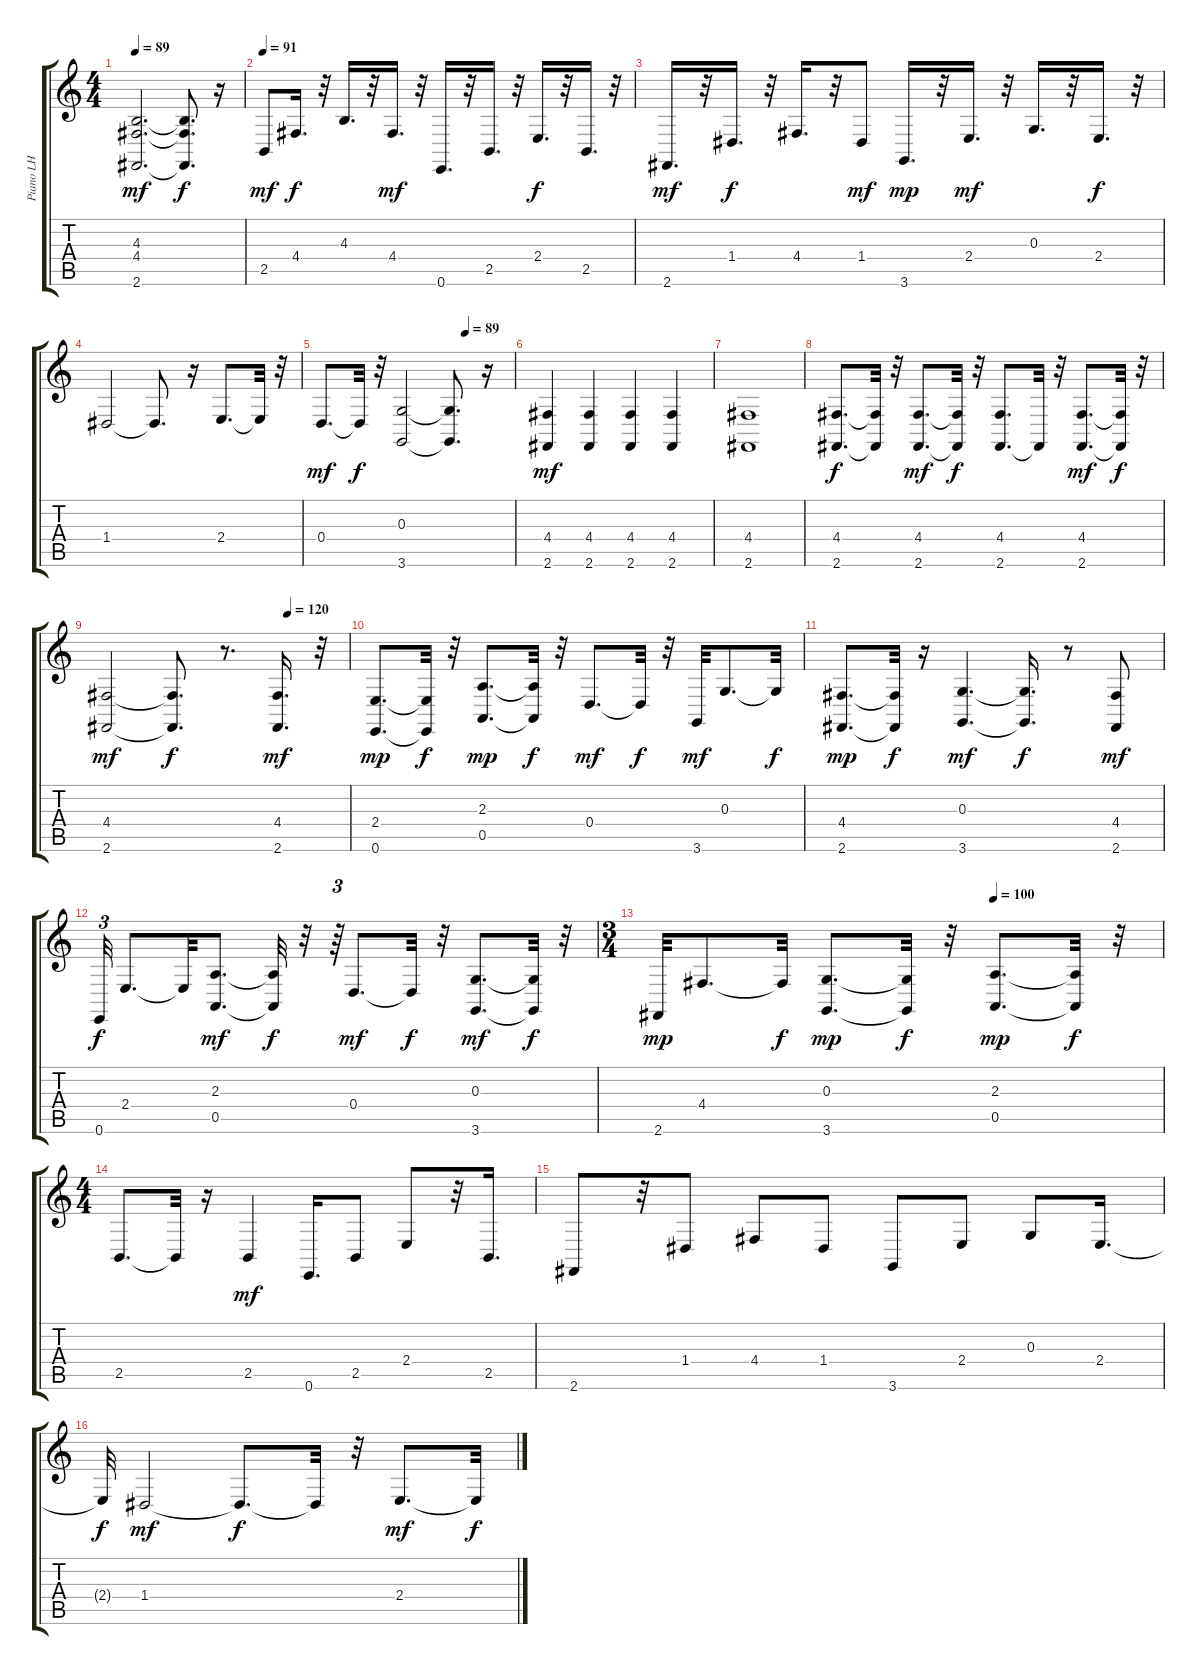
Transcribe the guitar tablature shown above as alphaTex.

\track ("Piano LH" "Piano LH") {instrument acousticgrandpiano}
\staff {score tabs}
\tuning (E4 B3 G3 D3 A2 E2) {hide}
\ts (4 4)
\tempo 89
\clef g2
\ks c
(4.3 4.4 2.6).2{d dy mf} (4.3{t} 4.4{t} 2.6{t}).8{d dy f} r.16 |
\tempo 91
2.5.8{dy mf} 4.4.16{d dy f} r.32 4.3.16{d} r.32 4.4.16{d dy mf} r.32 0.6.16{d} r.32 2.5.16{d} r.32 2.4.16{d dy f} r.32 2.5.16{d} r.32 |
2.6.16{d dy mf} r.32 1.4.16{d dy f} r.32 4.4.16{d} r.32 1.4.8{dy mf} 3.6.16{d dy mp} r.32 2.4.16{d dy mf} r.32 0.3.16{d} r.32 2.4.16{d dy f} r.32 |
1.4.2 1.4{t}.8{d} r.16 2.4.8{d} 2.4{t}.32 r.32 |
\tempo (89 0.75)
0.4.8{d dy mf} 0.4{t}.32{dy f} r.32 (0.3 3.6).2 (0.3{t} 3.6{t}).8{d} r.16 |
(4.4 2.6).4{dy mf} (4.4 2.6).4 (4.4 2.6).4 (4.4 2.6).4 |
(4.4 2.6).1 |
(4.4 2.6).8{d dy f} (4.4{t} 2.6{t}).32 r.32 (4.4 2.6).8{d dy mf} (4.4{t} 2.6{t}).32{dy f} r.32 (4.4 2.6).8{d} 2.6{t}.32 r.32 (4.4 2.6).8{d dy mf} (4.4{t} 2.6{t}).32{dy f} r.32 |
\tempo (120 0.75)
(4.4 2.6).2{dy mf} (4.4{t} 2.6{t}).8{d dy f} r.8{d} (4.4 2.6).16{d dy mf} r.32 |
(2.4 0.6).8{d dy mp} (2.4{t} 0.6{t}).32{dy f} r.32 (2.3 0.5).8{d dy mp} (2.3{t} 0.5{t}).32{dy f} r.32 0.4.8{d dy mf} 0.4{t}.32{dy f} r.32 3.6.32{dy mf} 0.3.8{d} 0.3{t}.32{dy f} |
(4.4 2.6).8{d dy mp} (4.4{t} 2.6{t}).32{dy f} r.16 (0.3 3.6).4{d dy mf} (0.3{t} 3.6{t}).16{d dy f} r.8 (4.4 2.6).8{dy mf} |
0.6.32{tu (3 2) dy f} 2.4.8{d} 2.4{t}.32 (2.3 0.5).8{d dy mf} (2.3{t} 0.5{t}).32{dy f} r.32 r.64{tu (3 2)} 0.4.8{d dy mf} 0.4{t}.32{dy f} r.32 (0.3 3.6).8{d dy mf} (0.3{t} 3.6{t}).32{dy f} r.32 |
\ts (3 4)
\tempo (100 0.6666666666666666)
2.6.32{dy mp} 4.4.8{d} 4.4{t}.32{dy f} (0.3 3.6).8{d dy mp} (0.3{t} 3.6{t}).32{dy f} r.32 (2.3 0.5).8{d dy mp} (2.3{t} 0.5{t}).32{dy f} r.32 |
\ts (4 4)
2.5.8{d} 2.5{t}.32 r.16 2.5.4{dy mf} 0.6.16{d} 2.5.8 2.4.8 r.32 2.5.16{d} |
2.6.8 r.32 1.4.8 4.4.8 1.4.8 3.6.8 2.4.8 0.3.8 2.4.16{d} |
2.4{t}.32{dy f} 1.4.2{dy mf} 1.4{t}.8{d dy f} 1.4{t}.32 r.32 2.4.8{d dy mf} 2.4{t}.32{dy f}
